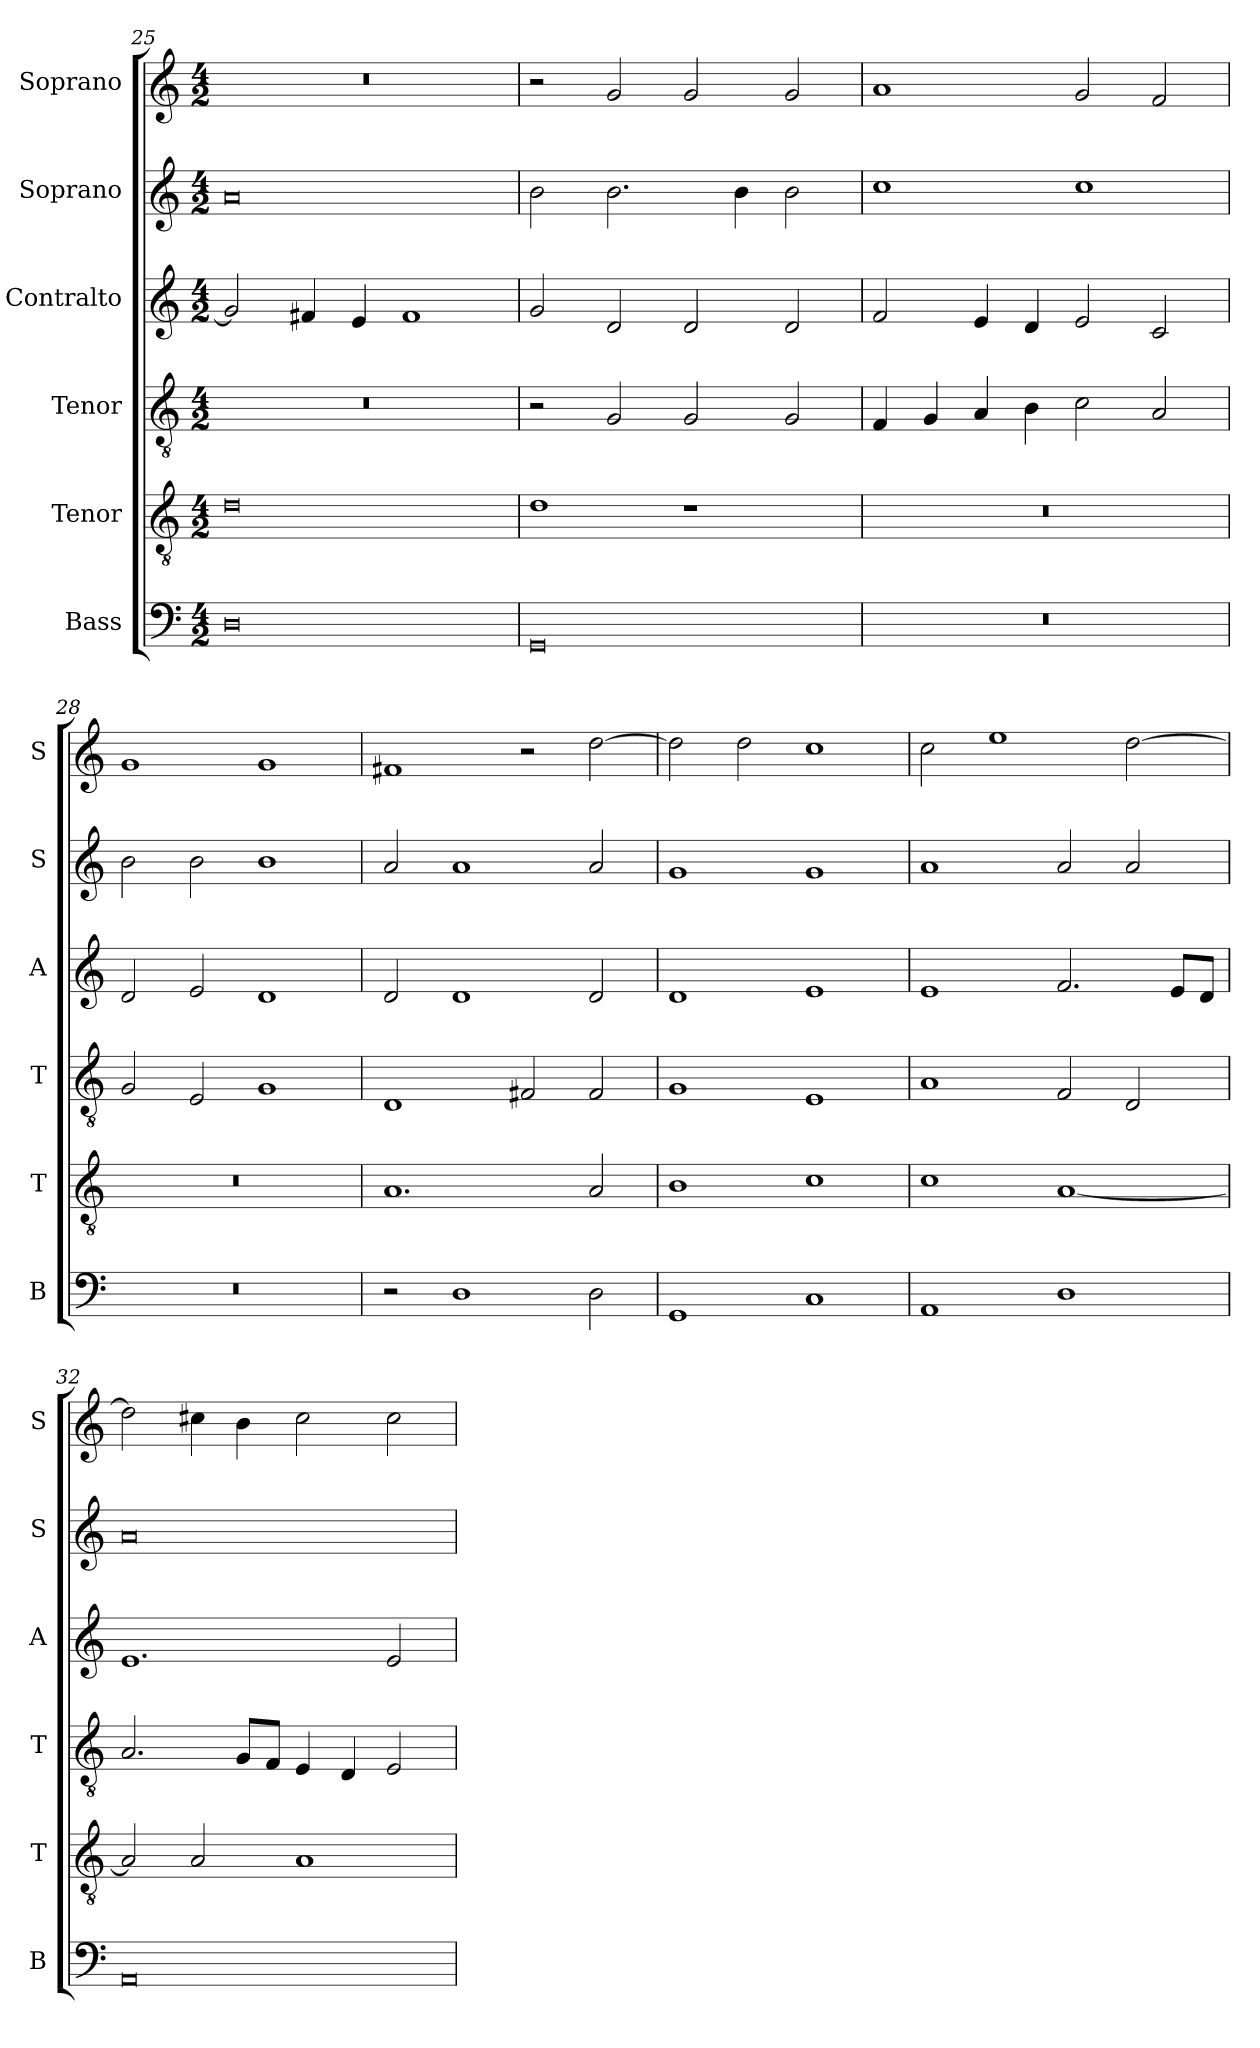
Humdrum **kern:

**kern	**kern	**kern	**kern	**kern	**kern
*part6	*part5	*part4	*part3	*part2	*part1
*staff6	*staff5	*staff4	*staff3	*staff2	*staff1
*I"Bass	*I"Tenor	*I"Tenor	*I"Contralto	*I"Soprano	*I"Soprano
*I'B	*I'T	*I'T	*I'A	*I'S	*I'S
*clefF4	*clefGv2	*clefGv2	*clefG2	*clefG2	*clefG2
*k[]	*k[]	*k[]	*k[]	*k[]	*k[]
*G:mix	*G:mix	*G:mix	*G:mix	*G:mix	*G:mix
*M4/2	*M4/2	*M4/2	*M4/2	*M4/2	*M4/2
=25	=25	=25	=25	=25	=25
0D	0d	0r	2g]	0a	0r
.	.	.	4f#X	.	.
.	.	.	4e	.	.
.	.	.	1f#	.	.
=26	=26	=26	=26	=26	=26
0GG	1d	2r	2g	2b	2r
.	.	2G	2d	2.b	2g
.	1r	2G	2d	.	2g
.	.	.	.	4b	.
.	.	2G	2d	2b	2g
=27	=27	=27	=27	=27	=27
0r	0r	4F	2f	1cc	1a
.	.	4G	.	.	.
.	.	4A	4e	.	.
.	.	4B	4d	.	.
.	.	2c	2e	1cc	2g
.	.	2A	2c	.	2f
=28	=28	=28	=28	=28	=28
0r	0r	2G	2d	2b	1g
.	.	2E	2e	2b	.
.	.	1G	1d	1b	1g
=29	=29	=29	=29	=29	=29
2r	1.A	1D	2d	2a	1f#X
1D	.	.	1d	1a	.
.	.	2F#X	.	.	2r
2D	2A	2F#	2d	2a	[2dd
=30	=30	=30	=30	=30	=30
1GG	1B	1G	1d	1g	2dd]
.	.	.	.	.	2dd
1C	1c	1E	1e	1g	1cc
=31	=31	=31	=31	=31	=31
1AA	1c	1A	1e	1a	2cc
.	.	.	.	.	1ee
1D	[1A	2F	2.f	2a	.
.	.	2D	.	2a	[2dd
.	.	.	8e/L	.	.
.	.	.	8d/J	.	.
=32	=32	=32	=32	=32	=32
0AA	2A]	2.A	1.e	0a	2dd]
.	2A	.	.	.	4cc#X
.	.	8G/L	.	.	4b
.	.	8F/J	.	.	.
.	1A	4E	.	.	2cc#
.	.	4D	.	.	.
.	.	2E	2e	.	2cc#
=	=	=	=	=	=
*-	*-	*-	*-	*-	*-
